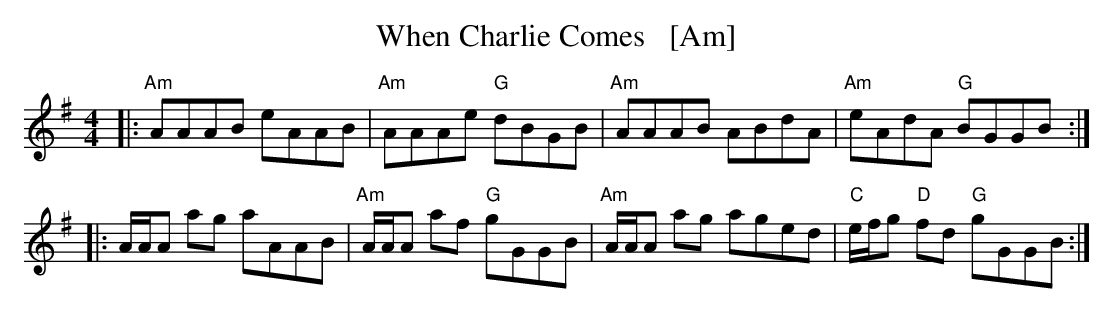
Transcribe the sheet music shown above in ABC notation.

X:1
T: When Charlie Comes   [Am]
M: 4/4
L: 1/8
K: Ador
|:\
"Am"AAAB eAAB | "Am"AAAe "G"dBGB |\
"Am"AAAB ABdA | "Am"eAdA "G"BGGB :|
|:\
A/A/A ag aAAB | "Am"A/A/A af "G"gGGB |\
"Am"A/A/A ag aged | "C"e/f/g "D"fd "G"gGGB :|
